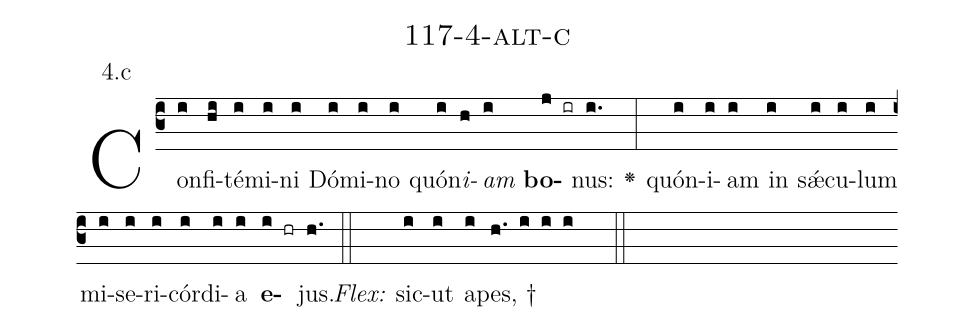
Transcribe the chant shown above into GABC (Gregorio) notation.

name: 117-4-alt-c;
annotation: 4.c;
%%
(c3)Con(i)fi(hi)té(i)mi(i)ni(i) Dó(i)mi(i)no(i) quón(i)<i>i</i>(h)<i>am</i>(i) <b>bo</b>(j ir)nus:(i.) <v>\greheightstar</v>(:) quón(i)i(i)am(i) in(i) sǽ(i)cu(i)lum(i) mi(i)se(i)ri(i)cór(i)di(i)a(i) <b>e</b>(i hr)jus.(h.) (::)
<i>Flex:</i>()  sic(i)ut(i) a(i)pes, †(h. i i i  ::)

%E(i) u(i) o(i) u(i) a(i) e.(h.) (::)
